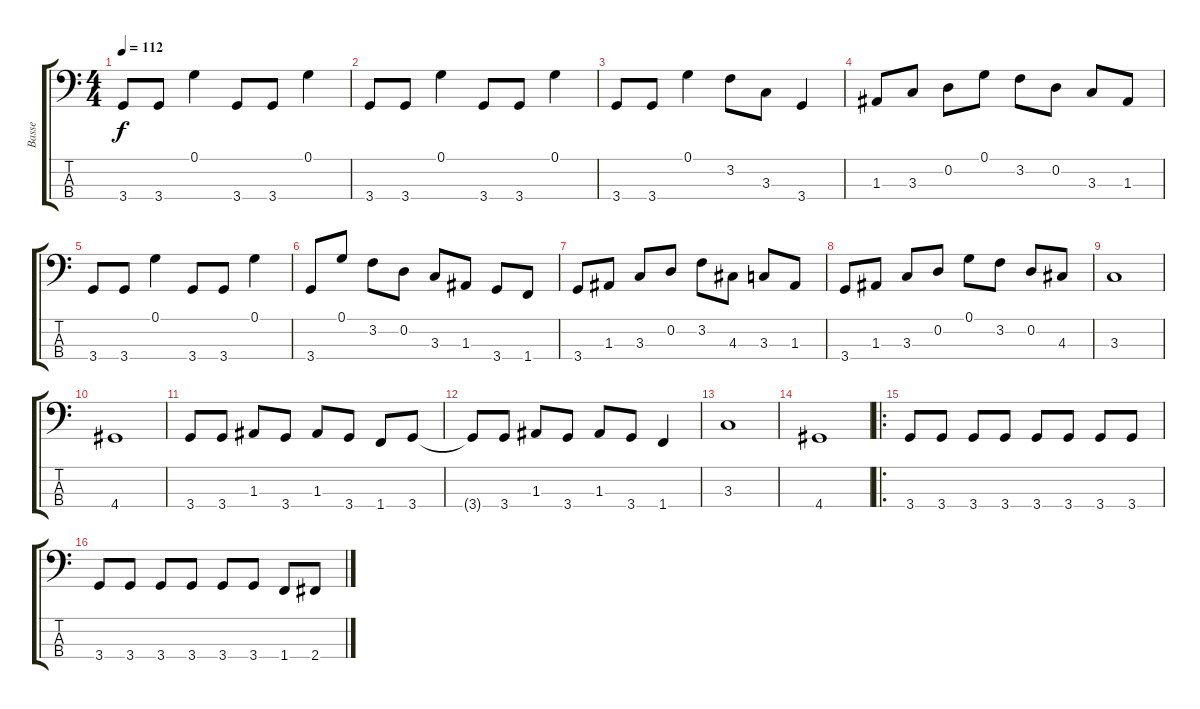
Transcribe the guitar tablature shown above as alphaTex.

\track ("Basse" "Basse") {instrument electricbasspick}
\staff {score tabs}
\tuning (G2 D2 A1 E1) {hide}
\ts (4 4)
\tempo 112
\clef f4
\ks c
3.4.8{dy f} 3.4.8 0.1.4 3.4.8 3.4.8 0.1.4 |
3.4.8 3.4.8 0.1.4 3.4.8 3.4.8 0.1.4 |
3.4.8 3.4.8 0.1.4 3.2.8 3.3.8 3.4.4 |
1.3.8 3.3.8 0.2.8 0.1.8 3.2.8 0.2.8 3.3.8 1.3.8 |
3.4.8 3.4.8 0.1.4 3.4.8 3.4.8 0.1.4 |
3.4.8 0.1.8 3.2.8 0.2.8 3.3.8 1.3.8 3.4.8 1.4.8 |
3.4.8 1.3.8 3.3.8 0.2.8 3.2.8 4.3.8 3.3.8 1.3.8 |
3.4.8 1.3.8 3.3.8 0.2.8 0.1.8 3.2.8 0.2.8 4.3.8 |
3.3.1 |
4.4.1 |
3.4.8 3.4.8 1.3.8 3.4.8 1.3.8 3.4.8 1.4.8 3.4.8 |
3.4{t}.8 3.4.8 1.3.8 3.4.8 1.3.8 3.4.8 1.4.4 |
3.3.1 |
4.4.1 |
\ro
3.4.8 3.4.8 3.4.8 3.4.8 3.4.8 3.4.8 3.4.8 3.4.8 |
3.4.8 3.4.8 3.4.8 3.4.8 3.4.8 3.4.8 1.4.8 2.4.8
